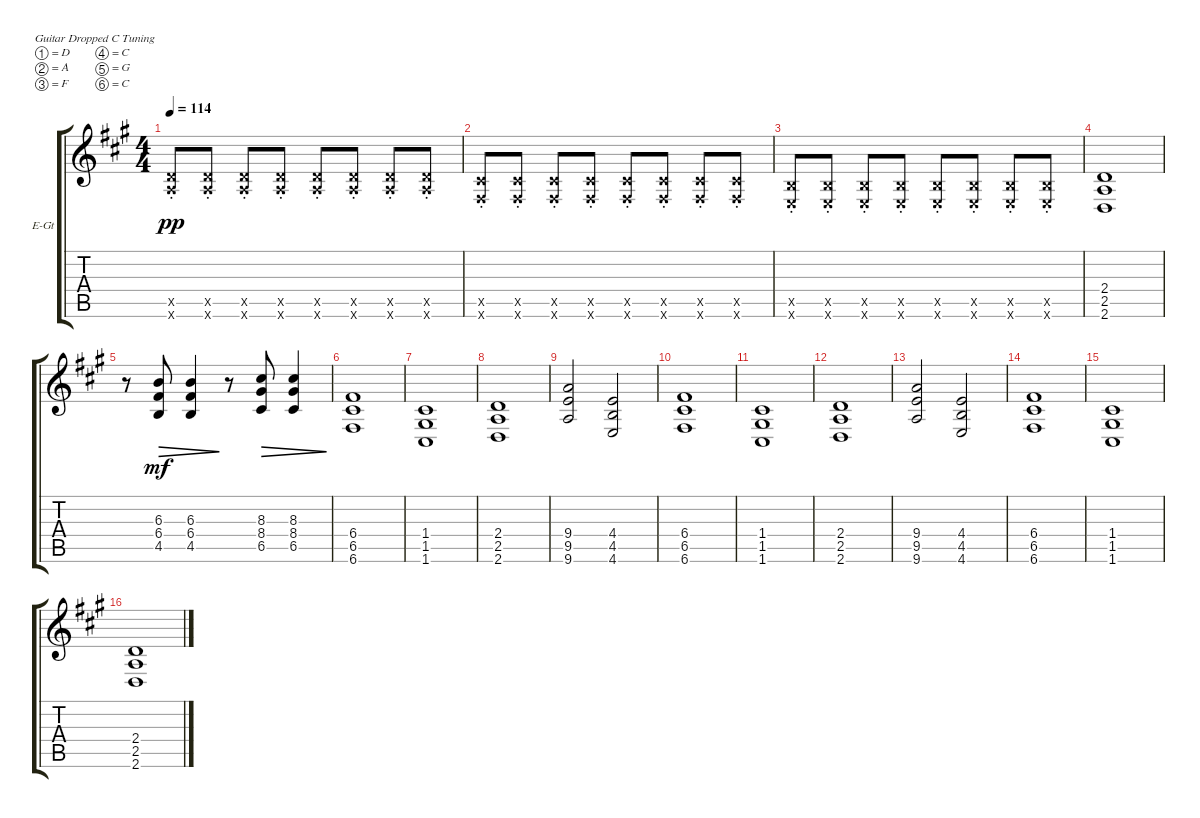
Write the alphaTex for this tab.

\defaultSystemsLayout 4
\bracketExtendMode groupsimilarinstruments
\firstSystemTrackNameOrientation horizontal
\otherSystemsTrackNameOrientation horizontal
\track ("Electric Guitar" "E-Gt") {instrument distortionguitar}
\staff {score tabs}
\tuning (D4 A3 F3 C3 G2 C2)
\ts (4 4)
\tempo 114
\clef g2
\ks f#minor
(7.5{st x} 9.6{st x}).8{dy pp} (7.5{st x} 9.6{st x}).8 (7.5{st x} 9.6{st x}).8 (7.5{st x} 9.6{st x}).8 (7.5{st x} 9.6{st x}).8 (7.5{st x} 9.6{st x}).8 (7.5{st x} 9.6{st x}).8 (7.5{st x} 9.6{st x}).8 |
(6.6{st x} 6.5{st x}).8 (6.6{st x} 6.5{st x}).8 (6.6{st x} 6.5{st x}).8 (6.6{st x} 6.5{st x}).8 (6.6{st x} 6.5{st x}).8 (6.6{st x} 6.5{st x}).8 (6.6{st x} 6.5{st x}).8 (6.6{st x} 6.5{st x}).8 |
(4.6{st x} 4.5{st x}).8 (4.6{st x} 4.5{st x}).8 (4.6{st x} 4.5{st x}).8 (4.6{st x} 4.5{st x}).8 (4.6{st x} 4.5{st x}).8 (4.6{st x} 4.5{st x}).8 (4.6{st x} 4.5{st x}).8 (4.6{st x} 4.5{st x}).8 |
(2.6 2.5 2.4).1 |
r.8 (4.5 6.4 6.3).8{dec dy mf} (4.5 6.4 6.3).4{dec} r.8 (8.4 8.3 6.5).8{dec} (8.4 8.3 6.5).4{dec} |
(6.6 6.5 6.4).1 |
(1.6 1.5 1.4).1 |
(2.6 2.5 2.4).1 |
(9.4 9.5 9.6).2 (4.4 4.5 4.6).2 |
(6.6 6.5 6.4).1 |
(1.6 1.5 1.4).1 |
(2.6 2.5 2.4).1 |
(9.4 9.5 9.6).2 (4.4 4.5 4.6).2 |
(6.6 6.5 6.4).1 |
(1.6 1.5 1.4).1 |
(2.6 2.5 2.4).1
